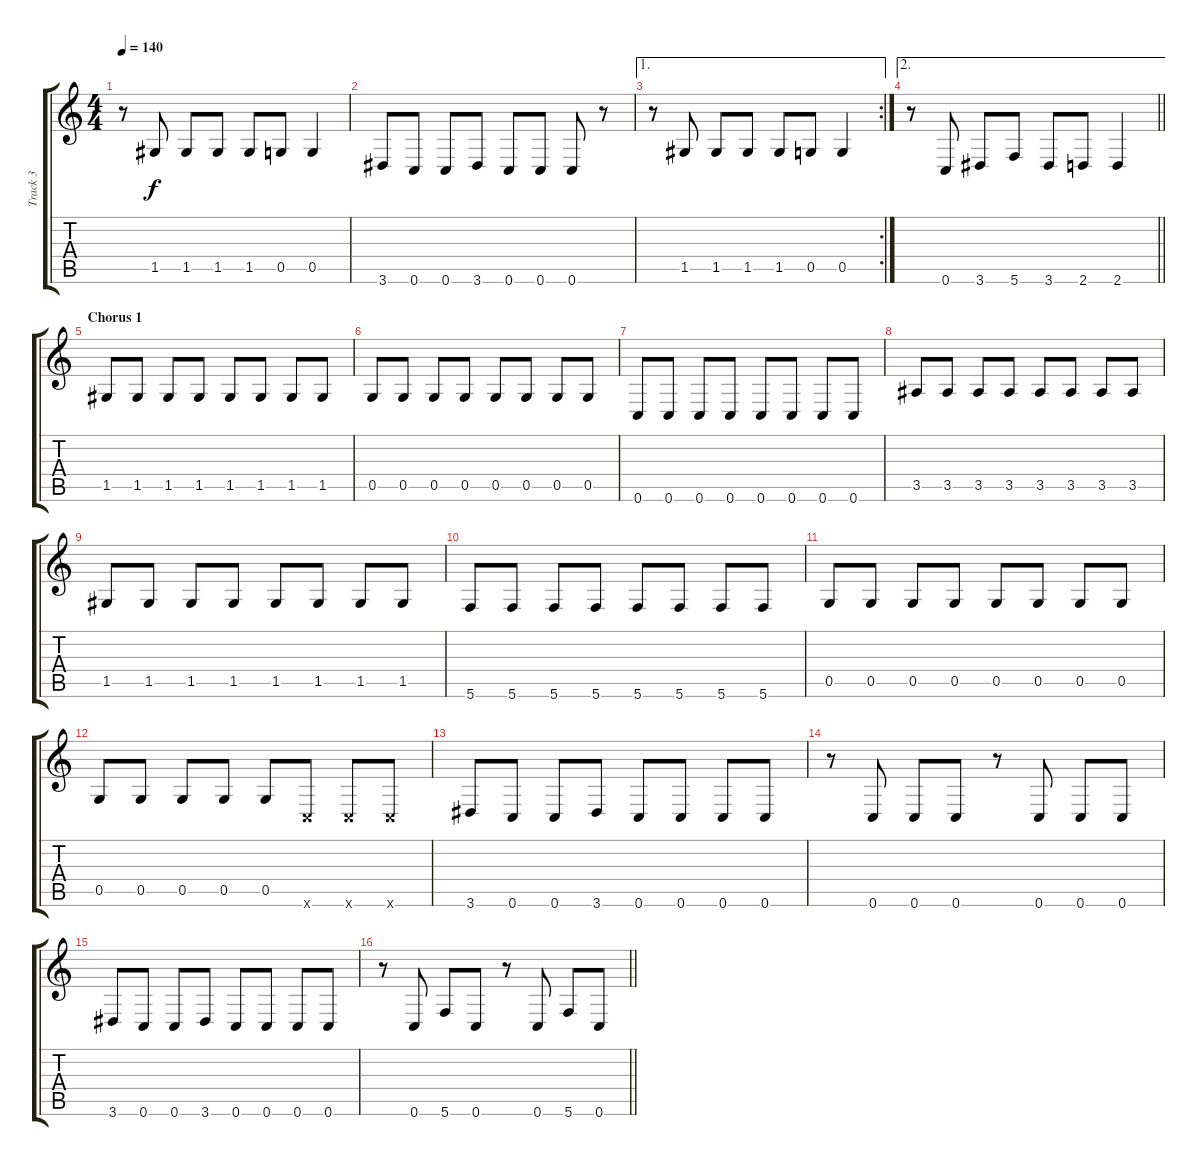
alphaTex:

\track ("Track 3" "Track 3") {instrument electricbasspick}
\staff {score tabs}
\tuning (D4 A3 F3 C3 G2 C2) {hide}
\ts (4 4)
\tempo 140
\clef g2
\ks c
r.8{dy f} 1.5.8 1.5.8 1.5.8 1.5.8 0.5.8 0.5.4 |
3.6.8 0.6.8 0.6.8 3.6.8 0.6.8 0.6.8 0.6.8 r.8 |
\ae 1
\rc 2
r.8 1.5.8 1.5.8 1.5.8 1.5.8 0.5.8 0.5.4 |
\ae 2
\barLineRight lightlight
r.8 0.6.8 3.6.8 5.6.8 3.6.8 2.6.8 2.6.4 |
\section ("" "Chorus 1")
1.5.8 1.5.8 1.5.8 1.5.8 1.5.8 1.5.8 1.5.8 1.5.8 |
0.5.8 0.5.8 0.5.8 0.5.8 0.5.8 0.5.8 0.5.8 0.5.8 |
0.6.8 0.6.8 0.6.8 0.6.8 0.6.8 0.6.8 0.6.8 0.6.8 |
3.5.8 3.5.8 3.5.8 3.5.8 3.5.8 3.5.8 3.5.8 3.5.8 |
1.5.8 1.5.8 1.5.8 1.5.8 1.5.8 1.5.8 1.5.8 1.5.8 |
5.6.8 5.6.8 5.6.8 5.6.8 5.6.8 5.6.8 5.6.8 5.6.8 |
0.5.8 0.5.8 0.5.8 0.5.8 0.5.8 0.5.8 0.5.8 0.5.8 |
0.5.8 0.5.8 0.5.8 0.5.8 0.5.8 0.6{x}.8 0.6{x}.8 0.6{x}.8 |
3.6.8 0.6.8 0.6.8 3.6.8 0.6.8 0.6.8 0.6.8 0.6.8 |
r.8 0.6.8 0.6.8 0.6.8 r.8 0.6.8 0.6.8 0.6.8 |
3.6.8 0.6.8 0.6.8 3.6.8 0.6.8 0.6.8 0.6.8 0.6.8 |
\barLineRight lightlight
r.8 0.6.8 5.6.8 0.6.8 r.8 0.6.8 5.6.8 0.6.8
